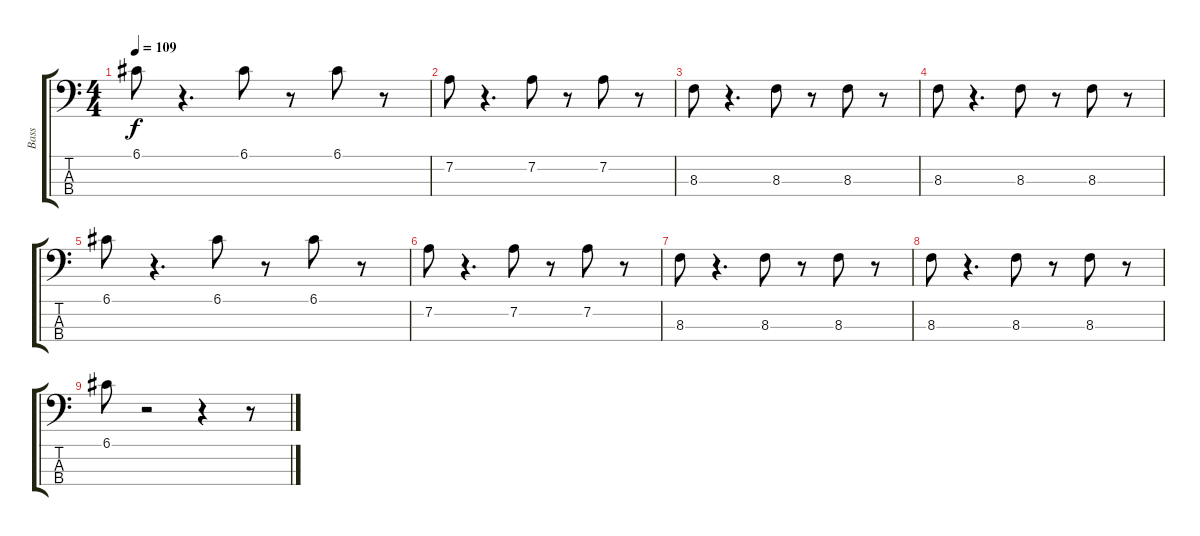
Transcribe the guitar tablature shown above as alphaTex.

\track ("Bass" "Bass") {instrument fretlessbass}
\staff {score tabs}
\tuning (G2 D2 A1 E1) {hide}
\ts (4 4)
\tempo 109
\clef f4
\ks c
6.1.8{dy f} r.4{d} 6.1.8 r.8 6.1.8 r.8 |
7.2.8 r.4{d} 7.2.8 r.8 7.2.8 r.8 |
8.3.8 r.4{d} 8.3.8 r.8 8.3.8 r.8 |
8.3.8 r.4{d} 8.3.8 r.8 8.3.8 r.8 |
6.1.8 r.4{d} 6.1.8 r.8 6.1.8 r.8 |
7.2.8 r.4{d} 7.2.8 r.8 7.2.8 r.8 |
8.3.8 r.4{d} 8.3.8 r.8 8.3.8 r.8 |
8.3.8 r.4{d} 8.3.8 r.8 8.3.8 r.8 |
6.1.8 r.2 r.4 r.8
